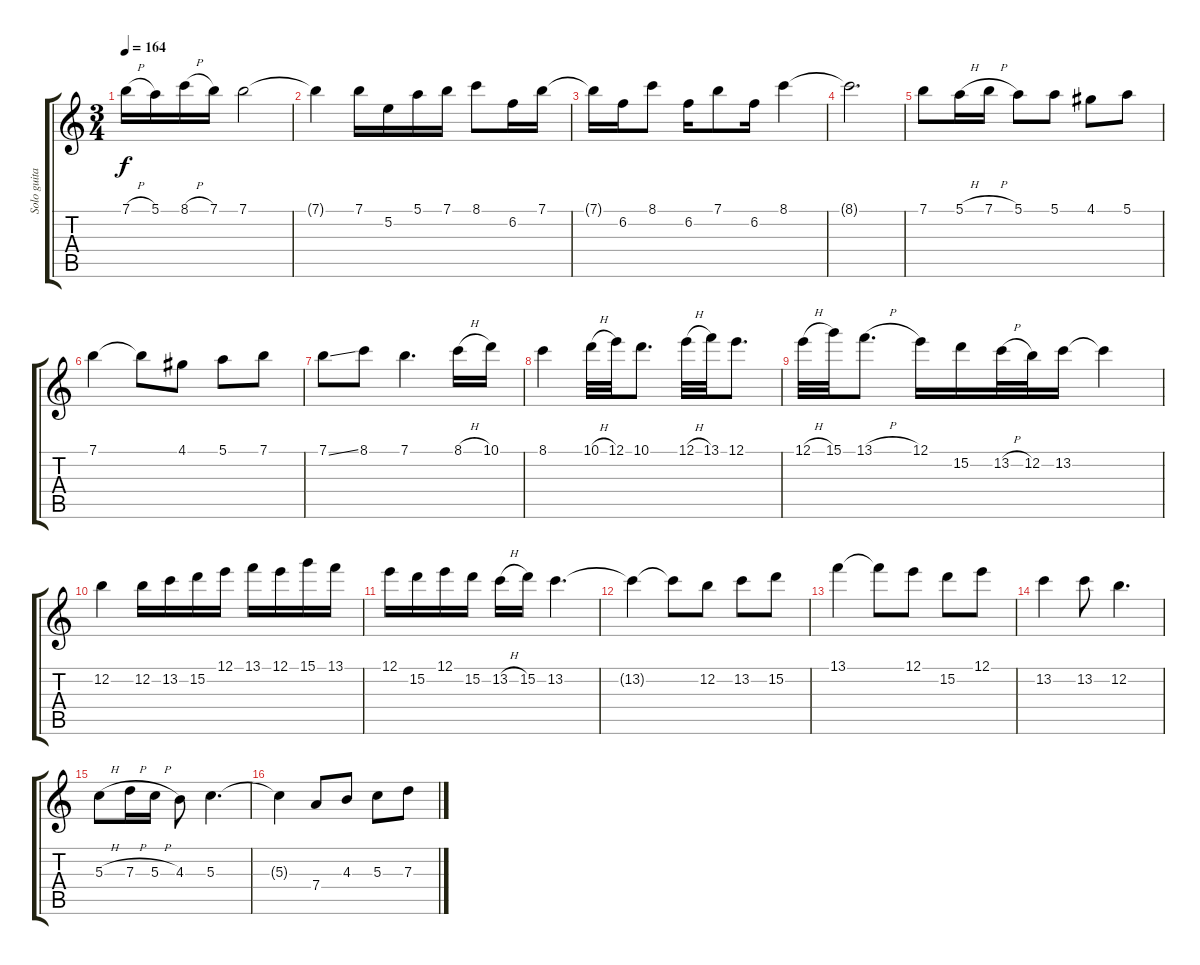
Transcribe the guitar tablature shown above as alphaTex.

\track ("Solo guitar" "Solo guita") {instrument acousticguitarnylon}
\staff {score tabs}
\tuning (E4 B3 G3 D3 A2 E2) {hide}
\ts (3 4)
\tempo 164
\clef g2
\ks c
7.1{h}.16{dy f} 5.1.16 8.1{h}.16 7.1.16 7.1.2 |
7.1{t}.4 7.1.16 5.2.16 5.1.16 7.1.16 8.1.8 6.2.16 7.1.16 |
7.1{t}.16 6.2.16 8.1.8 6.2.16 7.1.8 6.2.16 8.1.4 |
8.1{t}.2{d} |
7.1.8 5.1{h}.16 7.1{h}.16 5.1.8 5.1.8 4.1.8 5.1.8 |
7.1.4 7.1{t}.8 4.1.8 5.1.8 7.1.8 |
7.1{ss}.8 8.1.8 7.1.4{d} 8.1{h}.16 10.1.16 |
8.1.4 10.1{h}.32 12.1.32 10.1.8{d} 12.1{h}.32 13.1.32 12.1.8{d} |
12.1{h}.32 15.1.32 13.1{h}.8{d} 12.1.16 15.2.16 13.2{h}.32 12.2.32 13.2.16 13.2{t}.4 |
12.2.4 12.2.16 13.2.16 15.2.16 12.1.16 13.1.16 12.1.16 15.1.16 13.1.16 |
12.1.16 15.2.16 12.1.16 15.2.16 13.2{h}.16 15.2.16 13.2.4{d} |
13.2{t}.4 13.2{t}.8 12.2.8 13.2.8 15.2.8 |
13.1.4 13.1{t}.8 12.1.8 15.2.8 12.1.8 |
13.2.4 13.2.8 12.2.4{d} |
5.3{h}.8 7.3{h}.16 5.3{h}.16 4.3.8 5.3.4{d} |
5.3{t}.4 7.4.8 4.3.8 5.3.8 7.3.8
